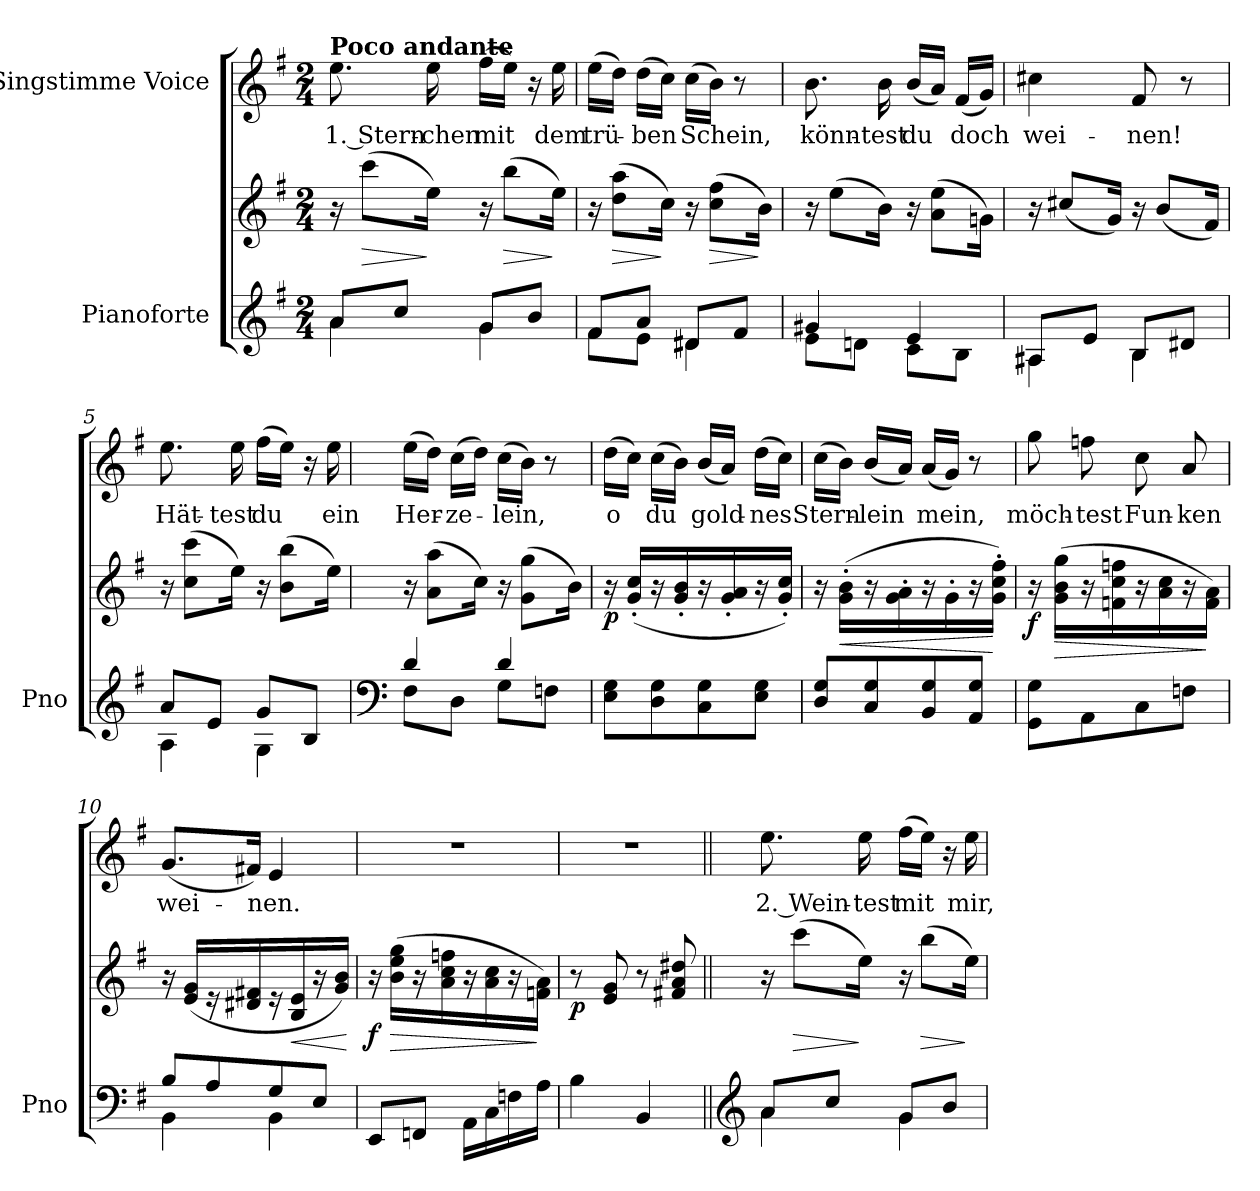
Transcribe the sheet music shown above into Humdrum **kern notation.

**kern	**kern	**dynam	**kern	**text
*part2	*part2	*part2	*part1	*part1
*staff3	*staff2	*staff2/3	*staff1	*staff1
*I"Pianoforte	*	*	*I"Singstimme Voice	*
*I'Pno	*	*	*	*
*clefG2	*clefG2	*	*clefG2	*
*k[f#]	*k[f#]	*	*k[f#]	*
*M2/4	*M2/4	*	*M2/4	*
=1	=1	=1	=1	=1
*^	*	*	*	*
!	!	!	!	!LO:TX:a:B:t=Poco andante	!
!	!	!	!LO:DY:b	!	!LO:LY:b
!	!	!	!LO:DY:n=1:b	!	!
8a/L	4a\	16r	p other-dynamics	8.ee\	1. Stern-
!	!	!	!LO:HP:b	!	!
.	.	(8ccc\L	>	.	.
8cc/J	.	.	.	.	.
!	!	!	!	!	!LO:LY:b
.	.	16ee\Jk)	]	16ee\	-chen
!	!	!	!	!	!LO:LY:b
8g/L	4g\	16r	.	(16ff#\LL	mit
!	!	!	!LO:HP:b	!	!
.	.	(8bb\L	>	16ee\JJ)	.
8b/J	.	.	.	16r	.
!	!	!	!	!	!LO:LY:b
.	.	16ee\Jk)	]	16ee\	dem
=2	=2	=2	=2	=2	=2
!	!	!	!	!	!LO:LY:b
8f#/L	8f#\L	16r	.	(16ee\LL	trü-
!	!	!	!LO:HP:b	!	!
.	.	(8dd\ 8aa\L	>	16dd\JJ)	.
!	!	!	!	!	!LO:LY:b
8a/J	8e\J	.	.	(16dd\LL	-ben
.	.	16cc\Jk)	]	16cc\JJ)	.
!	!	!	!	!	!LO:LY:b
8d#X/L	4d#\	16r	.	(16cc\LL	Schein,
!	!	!	!LO:HP:b	!	!
.	.	(8cc\ 8ff#\L	>	16b\JJ)	.
8f#/J	.	.	.	8r	.
.	.	16b\Jk)	]	.	.
=3	=3	=3	=3	=3	=3
!	!	!	!	!	!LO:LY:b
4g#X/	8e\L	16r	.	8.b\	könn-
.	.	(8ee\L	.	.	.
.	8dn\J	.	.	.	.
!	!	!	!	!	!LO:LY:b
.	.	16b\Jk)	.	16b\	-test
!	!	!	!	!	!LO:LY:b
4e/	8c\L	16r	.	(16b/LL	du
.	.	(8a\ 8ee\L	.	16a/JJ)	.
!	!	!	!	!	!LO:LY:b
.	8B\J	.	.	(16f#/LL	doch
.	.	16gn\Jk)	.	16g/JJ)	.
!!LO:LB:g=z
=4	=4	=4	=4	=4	=4
!	!	!	!	!	!LO:LY:b
8A#X/L	4A#\	16r	.	4cc#X\	wei-
.	.	(8cc#X/L	.	.	.
8e/J	.	.	.	.	.
.	.	16g/Jk)	.	.	.
!	!	!	!	!	!LO:LY:b
8B/L	4B\	16r	.	8f#/	-nen!
.	.	(8b/L	.	.	.
8d#X/J	.	.	.	8r	.
.	.	16f#/Jk)	.	.	.
=5	=5	=5	=5	=5	=5
!	!	!	!	!	!LO:LY:b
8a/L	4A\	16r	.	8.ee\	Hät-
.	.	(8cc\ 8ccc\L	.	.	.
8e/J	.	.	.	.	.
!	!	!	!	!	!LO:LY:b
.	.	16ee\Jk)	.	16ee\	-test
!	!	!	!	!	!LO:LY:b
8g/L	4G\	16r	.	(16ff#\LL	du
.	.	(8b\ 8bb\L	.	16ee\JJ)	.
8B/J	.	.	.	16r	.
!	!	!	!	!	!LO:LY:b
.	.	16ee\Jk)	.	16ee\	ein
=6	=6	=6	=6	=6	=6
*clefF4	*	*	*	*	*
!	!	!	!	!	!LO:LY:b
4d/	8F#\L	16r	.	(16ee\LL	Her-
.	.	(8a\ 8aa\L	.	16dd\JJ)	.
!	!	!	!	!	!LO:LY:b
.	8D\J	.	.	(16cc\LL	-ze-
.	.	16cc\Jk)	.	16dd\JJ)	.
!	!	!	!	!	!LO:LY:b
4d/	8G\L	16r	.	(16cc\LL	-lein,
.	.	(8g\ 8gg\L	.	16b\JJ)	.
.	8Fn\J	.	.	8r	.
.	.	16b\Jk)	.	.	.
*v	*v	*	*	*	*
!!LO:LB:g=z
=7	=7	=7	=7	=7
!	!	!LO:DY:b	!	!LO:LY:b
8E\ 8G\L	16r	p	(16dd\LL	o
.	(16g/' 16cc/'LL	.	16cc\JJ)	.
!	!	!	!	!LO:LY:b
8D\ 8G\	16r	.	(16cc\LL	du
.	16g/' 16b/'	.	16b\JJ)	.
!	!	!	!	!LO:LY:b
8C\ 8G\	16r	.	(16b/LL	gold-
.	16g/' 16a/'	.	16a/JJ)	.
!	!	!	!	!LO:LY:b
8E\ 8G\J	16r	.	(16dd\LL	-nes
.	16g/' 16cc/'JJ)	.	16cc\JJ)	.
=8	=8	=8	=8	=8
!	!	!	!	!LO:LY:b
8D/ 8G/L	16r	.	(16cc\LL	Stern-
!	!	!LO:HP:b	!	!
.	(16g\' 16b\'LL	<	16b\JJ)	.
!	!	!	!	!LO:LY:b
8C/ 8G/	16r	.	(16b/LL	-lein
.	16g\' 16a\'	.	16a/JJ)	.
!	!	!	!	!LO:LY:b
8BB/ 8G/	16r	.	(16a/LL	mein,
.	16g'\	.	16g/JJ)	.
8AA/ 8G/J	16r	.	8r	.
.	16g\' 16cc\' 16ff#\'JJ)	[	.	.
=9	=9	=9	=9	=9
!	!	!LO:DY:b	!	!LO:LY:b
8GG\ 8G\L	16r	f	8gg\	möch-
!	!	!LO:HP:b	!	!
.	(16g\ 16b\ 16gg\LL	>	.	.
!	!	!	!	!LO:LY:b
8AA\	16r	.	8ffn\	-test
.	16fn\ 16cc\ 16ffn\	.	.	.
!	!	!	!	!LO:LY:b
8C\	16r	.	8cc\	Fun-
.	16a\ 16cc\	.	.	.
!	!	!	!	!LO:LY:b
8Fn\J	16r	.	8a/	-ken
.	16f\ 16a\JJ)	]	.	.
!!LO:LB:g=z
=10	=10	=10	=10	=10
*^	*	*	*	*
!	!	!	!	!	!LO:LY:b
8B/L	4BB\	16r	.	(8.g/L	wei-
.	.	(16e/ 16g/LL	.	.	.
8A/	.	16r	.	.	.
.	.	16d#X/ 16f#X/	.	16f#X/Jk)	.
!	!	!	!	!	!LO:LY:b
8G/	4BB\	16r	.	4e/	-nen.
!	!	!	!LO:HP:b	!	!
.	.	16B/ 16e/	<	.	.
8E/J	.	16r	.	.	.
.	.	16g/ 16b/JJ)	.	.	.
*v	*v	*	*	*	*
.	.	[	.	.
=11	=11	=11	=11	=11
!	!	!LO:DY:b	!	!
8EE/L	16r	f	2r	.
!	!	!LO:HP:b	!	!
.	(16b\ 16ee\ 16gg\LL	>	.	.
8FFn/J	16r	.	.	.
.	16a\ 16cc\ 16ffn\	.	.	.
16AA\LL	16r	.	.	.
16C\	16a\ 16cc\	.	.	.
16Fn\	16r	.	.	.
16A\JJ	16fn\ 16a\JJ)	]	.	.
=12	=12	=12	=12	=12
!	!	!LO:DY:b	!	!
4B\	8r	p	2r	.
.	8e/ 8g/	.	.	.
4BB/	8r	.	.	.
.	8f#X/ 8a/ 8dd#X/	.	.	.
!!LO:PB:g=z
=13||	=13||	=13||	=13||	=13||
*clefG2	*	*	*	*
*^	*	*	*	*
!	!	!	!LO:DY:b	!	!LO:LY:b
!	!	!	!LO:DY:n=1:b	!	!
8a/L	4a\	16r	p other-dynamics	8.ee\	2. Wein-
!	!	!	!LO:HP:b	!	!
.	.	(8ccc\L	>	.	.
8cc/J	.	.	.	.	.
!	!	!	!	!	!LO:LY:b
.	.	16ee\Jk)	]	16ee\	-test
!	!	!	!	!	!LO:LY:b
8g/L	4g\	16r	.	(16ff#\LL	mit
!	!	!	!LO:HP:b	!	!
.	.	(8bb\L	>	16ee\JJ)	.
8b/J	.	.	.	16r	.
!	!	!	!	!	!LO:LY:b
.	.	16ee\Jk)	]	16ee\	mir,
*v	*v	*	*	*	*
=	=	=	=	=
*-	*-	*-	*-	*-
